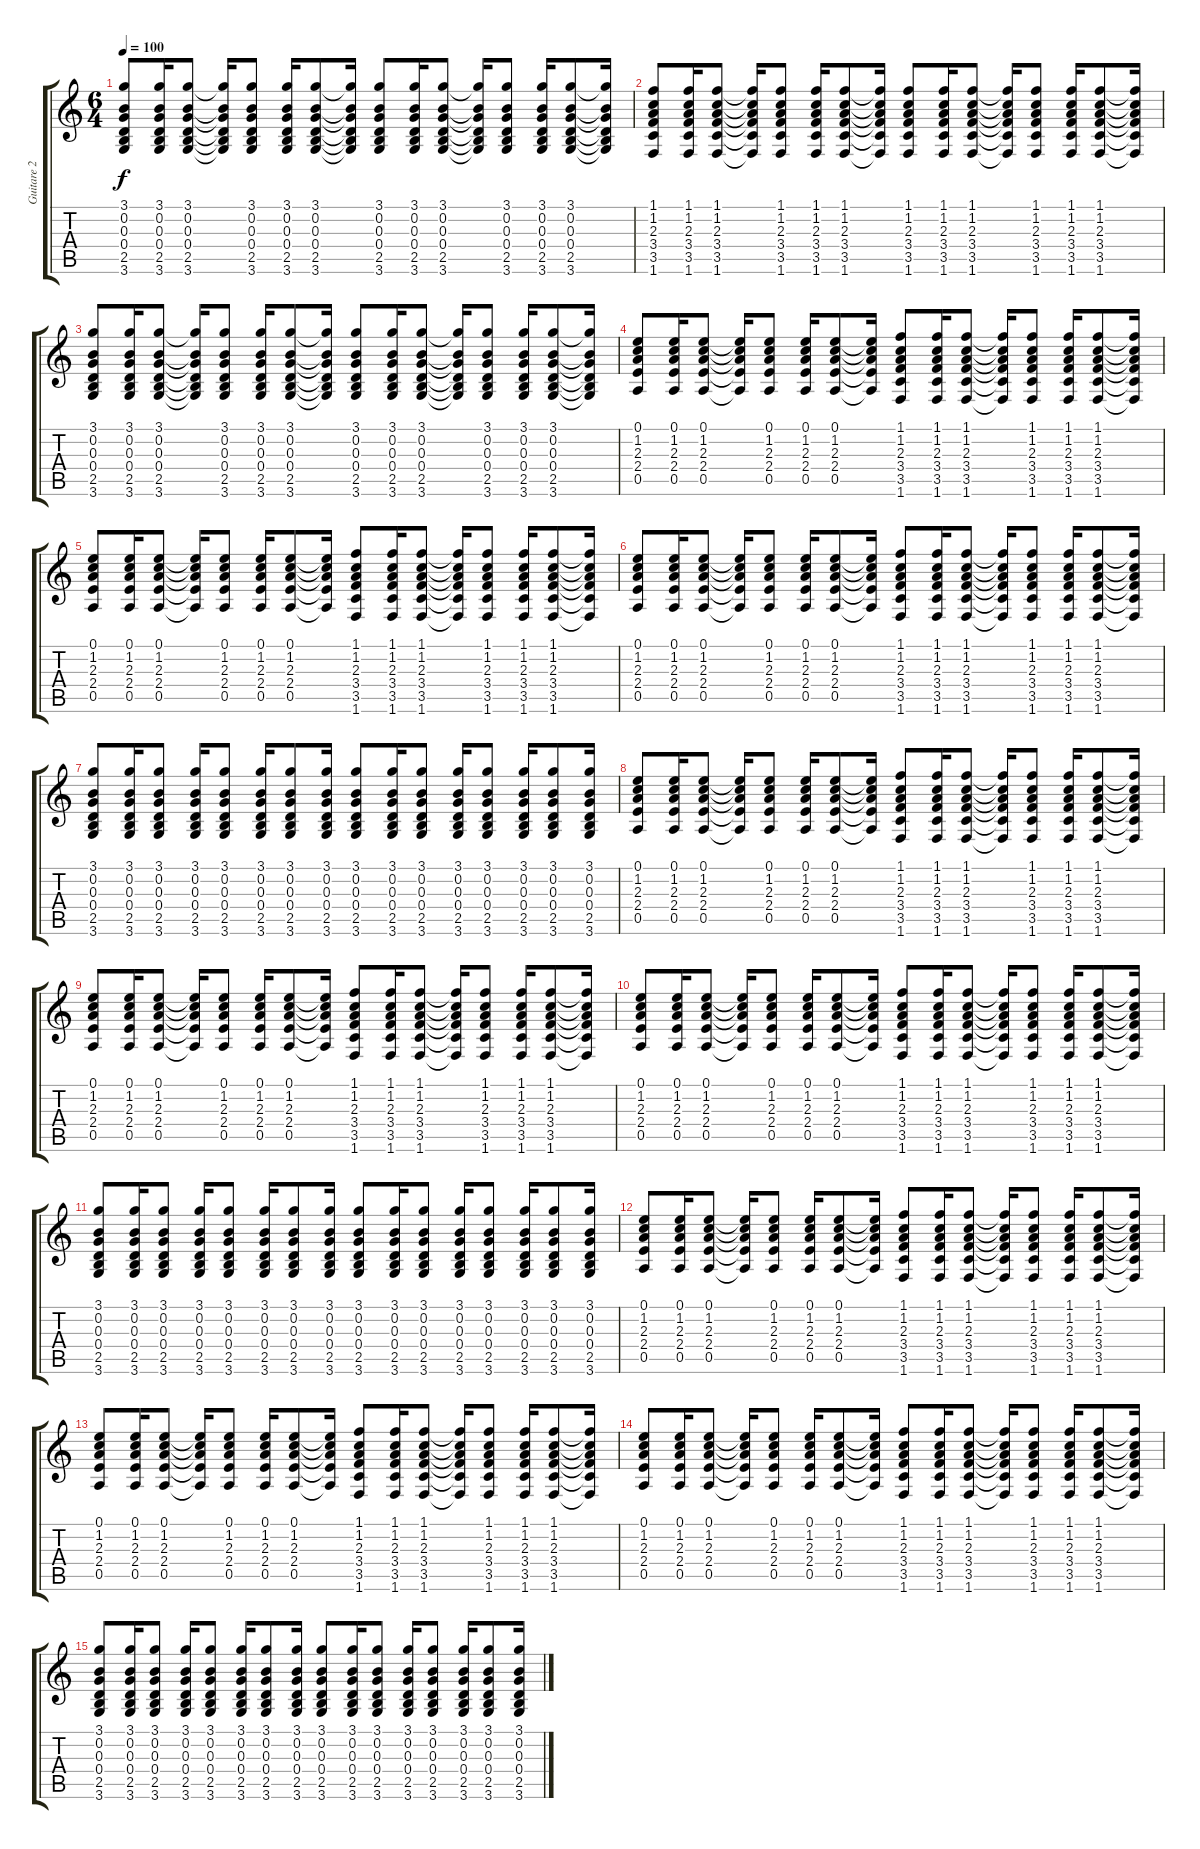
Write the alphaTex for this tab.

\track ("Guitare 2" "Guitare 2") {instrument overdrivenguitar}
\staff {score tabs}
\tuning (E4 B3 G3 D3 A2 E2) {hide}
\ts (6 4)
\tempo 100
\clef g2
\ks c
(3.1 0.2 0.3 0.4 2.5 3.6).8{dy f} (3.1 0.2 0.3 0.4 2.5 3.6).16 (3.1 0.2 0.3 0.4 2.5 3.6).8 (3.1{t} 0.2{t} 0.3{t} 0.4{t} 2.5{t} 3.6{t}).16 (3.1 0.2 0.3 0.4 2.5 3.6).8 (3.1 0.2 0.3 0.4 2.5 3.6).16 (3.1 0.2 0.3 0.4 2.5 3.6).8 (3.1{t} 0.2{t} 0.3{t} 0.4{t} 2.5{t} 3.6{t}).16 (3.1 0.2 0.3 0.4 2.5 3.6).8 (3.1 0.2 0.3 0.4 2.5 3.6).16 (3.1 0.2 0.3 0.4 2.5 3.6).8 (3.1{t} 0.2{t} 0.3{t} 0.4{t} 2.5{t} 3.6{t}).16 (3.1 0.2 0.3 0.4 2.5 3.6).8 (3.1 0.2 0.3 0.4 2.5 3.6).16 (3.1 0.2 0.3 0.4 2.5 3.6).8 (3.1{t} 0.2{t} 0.3{t} 0.4{t} 2.5{t} 3.6{t}).16 |
(1.1 1.2 2.3 3.4 3.5 1.6).8 (1.1 1.2 2.3 3.4 3.5 1.6).16 (1.1 1.2 2.3 3.4 3.5 1.6).8 (1.1{t} 1.2{t} 2.3{t} 3.4{t} 3.5{t} 1.6{t}).16 (1.1 1.2 2.3 3.4 3.5 1.6).8 (1.1 1.2 2.3 3.4 3.5 1.6).16 (1.1 1.2 2.3 3.4 3.5 1.6).8 (1.1{t} 1.2{t} 2.3{t} 3.4{t} 3.5{t} 1.6{t}).16 (1.1 1.2 2.3 3.4 3.5 1.6).8 (1.1 1.2 2.3 3.4 3.5 1.6).16 (1.1 1.2 2.3 3.4 3.5 1.6).8 (1.1{t} 1.2{t} 2.3{t} 3.4{t} 3.5{t} 1.6{t}).16 (1.1 1.2 2.3 3.4 3.5 1.6).8 (1.1 1.2 2.3 3.4 3.5 1.6).16 (1.1 1.2 2.3 3.4 3.5 1.6).8 (1.1{t} 1.2{t} 2.3{t} 3.4{t} 3.5{t} 1.6{t}).16 |
(3.1 0.2 0.3 0.4 2.5 3.6).8 (3.1 0.2 0.3 0.4 2.5 3.6).16 (3.1 0.2 0.3 0.4 2.5 3.6).8 (3.1{t} 0.2{t} 0.3{t} 0.4{t} 2.5{t} 3.6{t}).16 (3.1 0.2 0.3 0.4 2.5 3.6).8 (3.1 0.2 0.3 0.4 2.5 3.6).16 (3.1 0.2 0.3 0.4 2.5 3.6).8 (3.1{t} 0.2{t} 0.3{t} 0.4{t} 2.5{t} 3.6{t}).16 (3.1 0.2 0.3 0.4 2.5 3.6).8 (3.1 0.2 0.3 0.4 2.5 3.6).16 (3.1 0.2 0.3 0.4 2.5 3.6).8 (3.1{t} 0.2{t} 0.3{t} 0.4{t} 2.5{t} 3.6{t}).16 (3.1 0.2 0.3 0.4 2.5 3.6).8 (3.1 0.2 0.3 0.4 2.5 3.6).16 (3.1 0.2 0.3 0.4 2.5 3.6).8 (3.1{t} 0.2{t} 0.3{t} 0.4{t} 2.5{t} 3.6{t}).16 |
(0.1 1.2 2.3 2.4 0.5).8 (0.1 1.2 2.3 2.4 0.5).16 (0.1 1.2 2.3 2.4 0.5).8 (0.1{t} 1.2{t} 2.3{t} 2.4{t} 0.5{t}).16 (0.1 1.2 2.3 2.4 0.5).8 (0.1 1.2 2.3 2.4 0.5).16 (0.1 1.2 2.3 2.4 0.5).8 (0.1{t} 1.2{t} 2.3{t} 2.4{t} 0.5{t}).16 (1.1 1.2 2.3 3.4 3.5 1.6).8 (1.1 1.2 2.3 3.4 3.5 1.6).16 (1.1 1.2 2.3 3.4 3.5 1.6).8 (1.1{t} 1.2{t} 2.3{t} 3.4{t} 3.5{t} 1.6{t}).16 (1.1 1.2 2.3 3.4 3.5 1.6).8 (1.1 1.2 2.3 3.4 3.5 1.6).16 (1.1 1.2 2.3 3.4 3.5 1.6).8 (1.1{t} 1.2{t} 2.3{t} 3.4{t} 3.5{t} 1.6{t}).16 |
(0.1 1.2 2.3 2.4 0.5).8 (0.1 1.2 2.3 2.4 0.5).16 (0.1 1.2 2.3 2.4 0.5).8 (0.1{t} 1.2{t} 2.3{t} 2.4{t} 0.5{t}).16 (0.1 1.2 2.3 2.4 0.5).8 (0.1 1.2 2.3 2.4 0.5).16 (0.1 1.2 2.3 2.4 0.5).8 (0.1{t} 1.2{t} 2.3{t} 2.4{t} 0.5{t}).16 (1.1 1.2 2.3 3.4 3.5 1.6).8 (1.1 1.2 2.3 3.4 3.5 1.6).16 (1.1 1.2 2.3 3.4 3.5 1.6).8 (1.1{t} 1.2{t} 2.3{t} 3.4{t} 3.5{t} 1.6{t}).16 (1.1 1.2 2.3 3.4 3.5 1.6).8 (1.1 1.2 2.3 3.4 3.5 1.6).16 (1.1 1.2 2.3 3.4 3.5 1.6).8 (1.1{t} 1.2{t} 2.3{t} 3.4{t} 3.5{t} 1.6{t}).16 |
(0.1 1.2 2.3 2.4 0.5).8 (0.1 1.2 2.3 2.4 0.5).16 (0.1 1.2 2.3 2.4 0.5).8 (0.1{t} 1.2{t} 2.3{t} 2.4{t} 0.5{t}).16 (0.1 1.2 2.3 2.4 0.5).8 (0.1 1.2 2.3 2.4 0.5).16 (0.1 1.2 2.3 2.4 0.5).8 (0.1{t} 1.2{t} 2.3{t} 2.4{t} 0.5{t}).16 (1.1 1.2 2.3 3.4 3.5 1.6).8 (1.1 1.2 2.3 3.4 3.5 1.6).16 (1.1 1.2 2.3 3.4 3.5 1.6).8 (1.1{t} 1.2{t} 2.3{t} 3.4{t} 3.5{t} 1.6{t}).16 (1.1 1.2 2.3 3.4 3.5 1.6).8 (1.1 1.2 2.3 3.4 3.5 1.6).16 (1.1 1.2 2.3 3.4 3.5 1.6).8 (1.1{t} 1.2{t} 2.3{t} 3.4{t} 3.5{t} 1.6{t}).16 |
(3.1 0.2 0.3 0.4 2.5 3.6).8 (3.1 0.2 0.3 0.4 2.5 3.6).16 (3.1 0.2 0.3 0.4 2.5 3.6).8 (3.1 0.2 0.3 0.4 2.5 3.6).16 (3.1 0.2 0.3 0.4 2.5 3.6).8 (3.1 0.2 0.3 0.4 2.5 3.6).16 (3.1 0.2 0.3 0.4 2.5 3.6).8 (3.1 0.2 0.3 0.4 2.5 3.6).16 (3.1 0.2 0.3 0.4 2.5 3.6).8 (3.1 0.2 0.3 0.4 2.5 3.6).16 (3.1 0.2 0.3 0.4 2.5 3.6).8 (3.1 0.2 0.3 0.4 2.5 3.6).16 (3.1 0.2 0.3 0.4 2.5 3.6).8 (3.1 0.2 0.3 0.4 2.5 3.6).16 (3.1 0.2 0.3 0.4 2.5 3.6).8 (3.1 0.2 0.3 0.4 2.5 3.6).16 |
(0.1 1.2 2.3 2.4 0.5).8 (0.1 1.2 2.3 2.4 0.5).16 (0.1 1.2 2.3 2.4 0.5).8 (0.1{t} 1.2{t} 2.3{t} 2.4{t} 0.5{t}).16 (0.1 1.2 2.3 2.4 0.5).8 (0.1 1.2 2.3 2.4 0.5).16 (0.1 1.2 2.3 2.4 0.5).8 (0.1{t} 1.2{t} 2.3{t} 2.4{t} 0.5{t}).16 (1.1 1.2 2.3 3.4 3.5 1.6).8 (1.1 1.2 2.3 3.4 3.5 1.6).16 (1.1 1.2 2.3 3.4 3.5 1.6).8 (1.1{t} 1.2{t} 2.3{t} 3.4{t} 3.5{t} 1.6{t}).16 (1.1 1.2 2.3 3.4 3.5 1.6).8 (1.1 1.2 2.3 3.4 3.5 1.6).16 (1.1 1.2 2.3 3.4 3.5 1.6).8 (1.1{t} 1.2{t} 2.3{t} 3.4{t} 3.5{t} 1.6{t}).16 |
(0.1 1.2 2.3 2.4 0.5).8 (0.1 1.2 2.3 2.4 0.5).16 (0.1 1.2 2.3 2.4 0.5).8 (0.1{t} 1.2{t} 2.3{t} 2.4{t} 0.5{t}).16 (0.1 1.2 2.3 2.4 0.5).8 (0.1 1.2 2.3 2.4 0.5).16 (0.1 1.2 2.3 2.4 0.5).8 (0.1{t} 1.2{t} 2.3{t} 2.4{t} 0.5{t}).16 (1.1 1.2 2.3 3.4 3.5 1.6).8 (1.1 1.2 2.3 3.4 3.5 1.6).16 (1.1 1.2 2.3 3.4 3.5 1.6).8 (1.1{t} 1.2{t} 2.3{t} 3.4{t} 3.5{t} 1.6{t}).16 (1.1 1.2 2.3 3.4 3.5 1.6).8 (1.1 1.2 2.3 3.4 3.5 1.6).16 (1.1 1.2 2.3 3.4 3.5 1.6).8 (1.1{t} 1.2{t} 2.3{t} 3.4{t} 3.5{t} 1.6{t}).16 |
(0.1 1.2 2.3 2.4 0.5).8 (0.1 1.2 2.3 2.4 0.5).16 (0.1 1.2 2.3 2.4 0.5).8 (0.1{t} 1.2{t} 2.3{t} 2.4{t} 0.5{t}).16 (0.1 1.2 2.3 2.4 0.5).8 (0.1 1.2 2.3 2.4 0.5).16 (0.1 1.2 2.3 2.4 0.5).8 (0.1{t} 1.2{t} 2.3{t} 2.4{t} 0.5{t}).16 (1.1 1.2 2.3 3.4 3.5 1.6).8 (1.1 1.2 2.3 3.4 3.5 1.6).16 (1.1 1.2 2.3 3.4 3.5 1.6).8 (1.1{t} 1.2{t} 2.3{t} 3.4{t} 3.5{t} 1.6{t}).16 (1.1 1.2 2.3 3.4 3.5 1.6).8 (1.1 1.2 2.3 3.4 3.5 1.6).16 (1.1 1.2 2.3 3.4 3.5 1.6).8 (1.1{t} 1.2{t} 2.3{t} 3.4{t} 3.5{t} 1.6{t}).16 |
(3.1 0.2 0.3 0.4 2.5 3.6).8 (3.1 0.2 0.3 0.4 2.5 3.6).16 (3.1 0.2 0.3 0.4 2.5 3.6).8 (3.1 0.2 0.3 0.4 2.5 3.6).16 (3.1 0.2 0.3 0.4 2.5 3.6).8 (3.1 0.2 0.3 0.4 2.5 3.6).16 (3.1 0.2 0.3 0.4 2.5 3.6).8 (3.1 0.2 0.3 0.4 2.5 3.6).16 (3.1 0.2 0.3 0.4 2.5 3.6).8 (3.1 0.2 0.3 0.4 2.5 3.6).16 (3.1 0.2 0.3 0.4 2.5 3.6).8 (3.1 0.2 0.3 0.4 2.5 3.6).16 (3.1 0.2 0.3 0.4 2.5 3.6).8 (3.1 0.2 0.3 0.4 2.5 3.6).16 (3.1 0.2 0.3 0.4 2.5 3.6).8 (3.1 0.2 0.3 0.4 2.5 3.6).16 |
(0.1 1.2 2.3 2.4 0.5).8 (0.1 1.2 2.3 2.4 0.5).16 (0.1 1.2 2.3 2.4 0.5).8 (0.1{t} 1.2{t} 2.3{t} 2.4{t} 0.5{t}).16 (0.1 1.2 2.3 2.4 0.5).8 (0.1 1.2 2.3 2.4 0.5).16 (0.1 1.2 2.3 2.4 0.5).8 (0.1{t} 1.2{t} 2.3{t} 2.4{t} 0.5{t}).16 (1.1 1.2 2.3 3.4 3.5 1.6).8 (1.1 1.2 2.3 3.4 3.5 1.6).16 (1.1 1.2 2.3 3.4 3.5 1.6).8 (1.1{t} 1.2{t} 2.3{t} 3.4{t} 3.5{t} 1.6{t}).16 (1.1 1.2 2.3 3.4 3.5 1.6).8 (1.1 1.2 2.3 3.4 3.5 1.6).16 (1.1 1.2 2.3 3.4 3.5 1.6).8 (1.1{t} 1.2{t} 2.3{t} 3.4{t} 3.5{t} 1.6{t}).16 |
(0.1 1.2 2.3 2.4 0.5).8 (0.1 1.2 2.3 2.4 0.5).16 (0.1 1.2 2.3 2.4 0.5).8 (0.1{t} 1.2{t} 2.3{t} 2.4{t} 0.5{t}).16 (0.1 1.2 2.3 2.4 0.5).8 (0.1 1.2 2.3 2.4 0.5).16 (0.1 1.2 2.3 2.4 0.5).8 (0.1{t} 1.2{t} 2.3{t} 2.4{t} 0.5{t}).16 (1.1 1.2 2.3 3.4 3.5 1.6).8 (1.1 1.2 2.3 3.4 3.5 1.6).16 (1.1 1.2 2.3 3.4 3.5 1.6).8 (1.1{t} 1.2{t} 2.3{t} 3.4{t} 3.5{t} 1.6{t}).16 (1.1 1.2 2.3 3.4 3.5 1.6).8 (1.1 1.2 2.3 3.4 3.5 1.6).16 (1.1 1.2 2.3 3.4 3.5 1.6).8 (1.1{t} 1.2{t} 2.3{t} 3.4{t} 3.5{t} 1.6{t}).16 |
(0.1 1.2 2.3 2.4 0.5).8 (0.1 1.2 2.3 2.4 0.5).16 (0.1 1.2 2.3 2.4 0.5).8 (0.1{t} 1.2{t} 2.3{t} 2.4{t} 0.5{t}).16 (0.1 1.2 2.3 2.4 0.5).8 (0.1 1.2 2.3 2.4 0.5).16 (0.1 1.2 2.3 2.4 0.5).8 (0.1{t} 1.2{t} 2.3{t} 2.4{t} 0.5{t}).16 (1.1 1.2 2.3 3.4 3.5 1.6).8 (1.1 1.2 2.3 3.4 3.5 1.6).16 (1.1 1.2 2.3 3.4 3.5 1.6).8 (1.1{t} 1.2{t} 2.3{t} 3.4{t} 3.5{t} 1.6{t}).16 (1.1 1.2 2.3 3.4 3.5 1.6).8 (1.1 1.2 2.3 3.4 3.5 1.6).16 (1.1 1.2 2.3 3.4 3.5 1.6).8 (1.1{t} 1.2{t} 2.3{t} 3.4{t} 3.5{t} 1.6{t}).16 |
(3.1 0.2 0.3 0.4 2.5 3.6).8 (3.1 0.2 0.3 0.4 2.5 3.6).16 (3.1 0.2 0.3 0.4 2.5 3.6).8 (3.1 0.2 0.3 0.4 2.5 3.6).16 (3.1 0.2 0.3 0.4 2.5 3.6).8 (3.1 0.2 0.3 0.4 2.5 3.6).16 (3.1 0.2 0.3 0.4 2.5 3.6).8 (3.1 0.2 0.3 0.4 2.5 3.6).16 (3.1 0.2 0.3 0.4 2.5 3.6).8 (3.1 0.2 0.3 0.4 2.5 3.6).16 (3.1 0.2 0.3 0.4 2.5 3.6).8 (3.1 0.2 0.3 0.4 2.5 3.6).16 (3.1 0.2 0.3 0.4 2.5 3.6).8 (3.1 0.2 0.3 0.4 2.5 3.6).16 (3.1 0.2 0.3 0.4 2.5 3.6).8 (3.1 0.2 0.3 0.4 2.5 3.6).16
